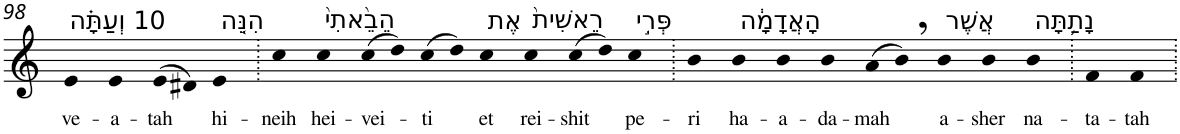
**kern	**text
*part1	*part1
*staff1	*staff1
*I"Piano	*
*I'Pno	*
!!LO:PB:g=z
*clefG2	*
*k[]	*
=98	=98
!LO:TX:a:t=10 וְעַתָּ֗ה	!
!	!LO:LY:b
4e	ve-
!	!LO:LY:b
4e	-a-
!	!LO:LY:b
(>8e	-tah
8d#X)	.
!LO:TX:a:t=הִנֵּ֤ה	!
!	!LO:LY:b
4e	hi-
=99.	=99.
!	!LO:LY:b
4cc	-neih
!LO:TX:a:t=הֵבֵ֙אתִי֙	!
!	!LO:LY:b
4cc	hei-
!	!LO:LY:b
(8cc	-vei-
8dd)	.
!	!LO:LY:b
(8cc	-ti
8dd)	.
!LO:TX:a:t=אֶת	!
!	!LO:LY:b
4cc	et
!LO:TX:a:t=רֵאשִׁית֙	!
!	!LO:LY:b
4cc	rei-
!	!LO:LY:b
(8cc	-shit
8dd)	.
!LO:TX:a:t=פְּרִ֣י	!
!	!LO:LY:b
4cc	pe-
=100.	=100.
!	!LO:LY:b
4b	-ri
!LO:TX:a:t=הָאֲדָמָ֔ה	!
!	!LO:LY:b
4b	ha-
!	!LO:LY:b
4b	-a-
!	!LO:LY:b
4b	-da-
!	!LO:LY:b
(8a	-mah
8b,)	.
!LO:TX:a:t=אֲשֶׁר	!
!	!LO:LY:b
4b	a-
!	!LO:LY:b
4b	-sher
!LO:TX:a:t=נָתַ֥תָּה	!
!	!LO:LY:b
4b	na-
=101.	=101.
!	!LO:LY:b
4f	-ta-
!	!LO:LY:b
4f	-tah
=.	=.
*-	*-
